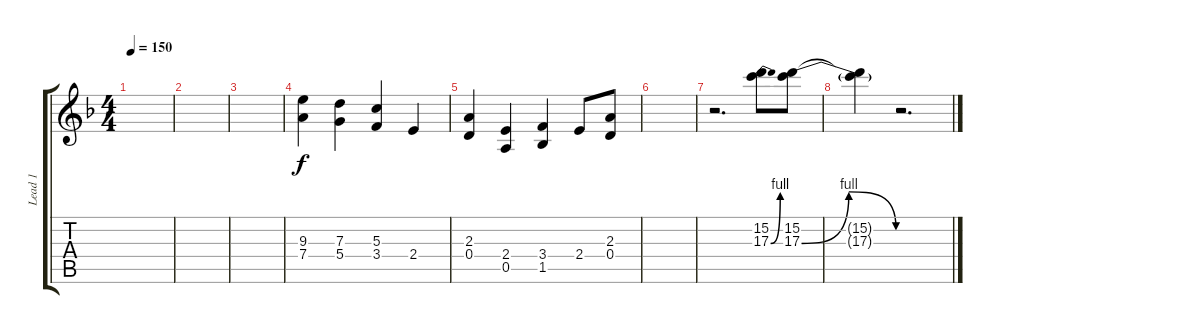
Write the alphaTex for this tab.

\track ("Lead 1" "Lead 1") {instrument overdrivenguitar}
\staff {score tabs}
\tuning (E4 B3 G3 D3 A2 E2) {hide}
\ts (4 4)
\tempo 150
\clef g2
\ks f
|
|
|
(9.3 7.4).4 (7.3 5.4).4 (5.3 3.4).4 2.4.4 |
(2.3 0.4).4 (2.4 0.5).4 (3.4 1.5).4 2.4.8 (2.3 0.4).8 |
|
r.2{d} (15.2 17.3{be (bend 0 0 60 4)}).8 (15.2 17.3{be (bendrelease 0 0 15 4 46 4 60 0)}).8 |
(15.2{t} 17.3{t}).4 r.2{d}
